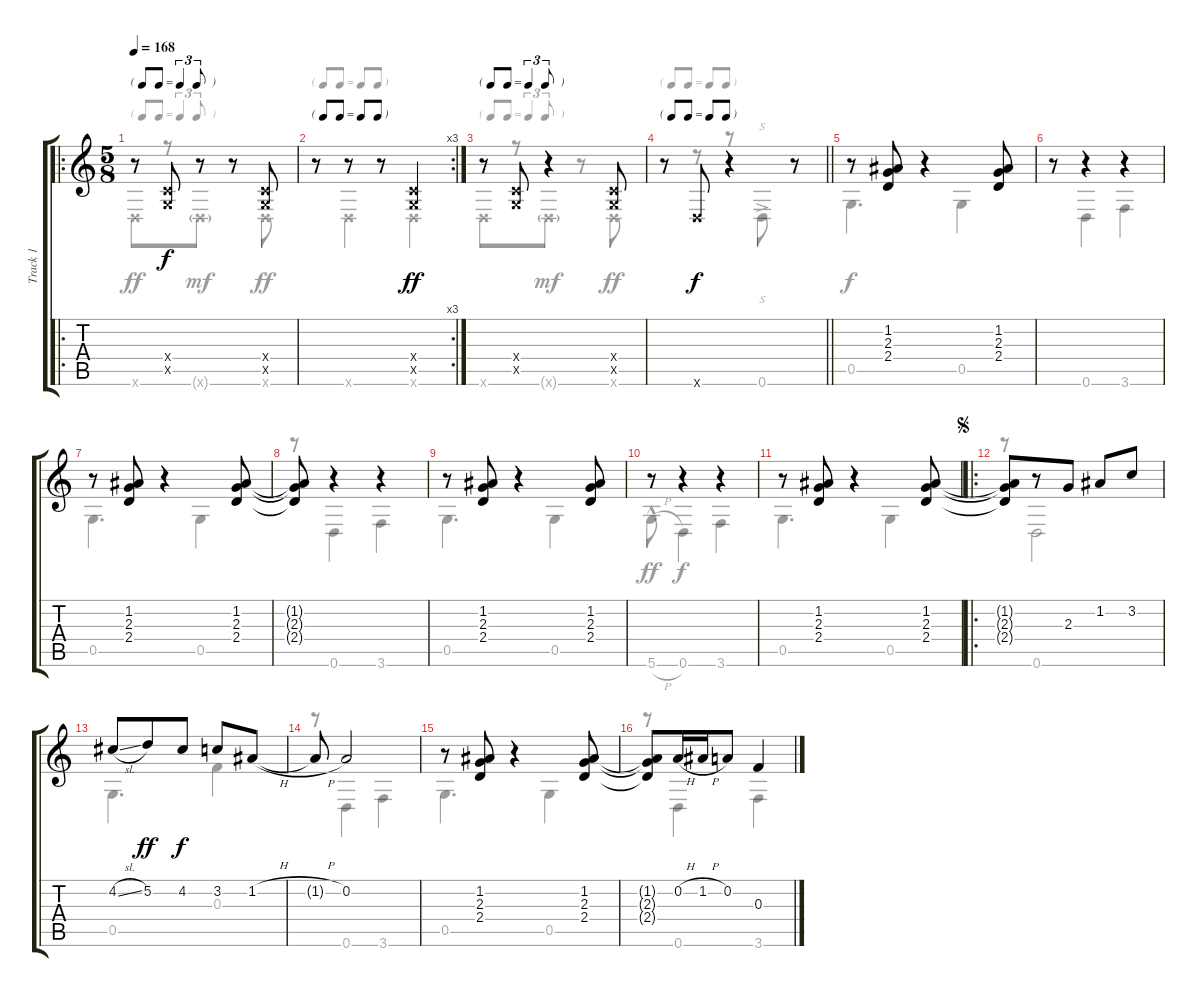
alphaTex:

\track ("Track 1" "Track 1") {instrument acousticguitarsteel}
\staff {score tabs}
\tuning (D4 A3 F3 C3 G2 D2) {hide}
\voice
\ro
\ts (5 8)
\tf triplet8th
\tempo 168
\clef g2
\ks c
r.8{dy f instrument acousticguitarsteel} (0.4{x} 0.5{x}).8 r.8 r.8 (0.4{x} 0.5{x}).8 |
\rc 3
\tf none
r.8 r.8 r.8 (0.4{x} 0.5{x}).4{dy ff} |
\tf triplet8th
r.8 (0.4{x} 0.5{x}).8 r.4 (0.4{x} 0.5{x}).8 |
\tf none
\barLineRight lightlight
r.8 0.6{x}.8{dy f} r.4 r.8 |
r.8 (1.2 2.3 2.4).8 r.4 (1.2 2.3 2.4).8 |
r.8 r.4{beam split} r.4{beam Up} |
r.8 (1.2 2.3 2.4).8 r.4 (1.2 2.3 2.4).8 |
(1.2{t} 2.3{t} 2.4{t}).8 r.4{beam split} r.4{beam Up} |
r.8 (1.2 2.3 2.4).8 r.4 (1.2 2.3 2.4).8 |
r.8 r.4{beam split} r.4{beam Up} |
r.8 (1.2 2.3 2.4).8 r.4 (1.2 2.3 2.4).8 |
\ro
\jump segno
(1.2{t} 2.3{t} 2.4{t}).8 r.8 2.3.8 1.2.8 3.2.8 |
4.2{sl}.8 5.2.8{dy ff} 4.2.8{dy f} 3.2.8 1.2{h}.8 |
1.2{h t}.8 0.2.2 |
r.8 (1.2 2.3 2.4).8 r.4 (1.2 2.3 2.4).8 |
(1.2{t} 2.3{t} 2.4{t}).8 0.2{h}.16 1.2{h}.16 0.2.8 0.3.4
\voice
\clef g2
\ottava regular
\simile none
\ks c
0.6{x}.8{dy ff} r.8 0.6{g x}.8{dy mf} r.8 0.6{x}.8{dy ff} |
r.8 0.6{x}.4 0.6{x}.4 |
0.6{x}.8 r.8 0.6{g x}.8{dy mf} r.8 0.6{x}.8{dy ff} |
\barLineRight lightlight
r.8 r.8 r.8 0.6{ac}.8{s} r.8 |
0.5.4{d dy f} 0.5.4 |
r.8 0.6.4 3.6.4 |
0.5.4{d} 0.5.4 |
r.8 0.6.4 3.6.4 |
0.5.4{d} 0.5.4 |
5.6{h hac}.8{dy ff} 0.6.4{dy f} 3.6.4 |
0.5.4{d} 0.5.4 |
r.8 0.6.2 |
0.5.4{d} 0.3.4 |
r.8 0.6.4 3.6.4 |
0.5.4{d} 0.5.4 |
r.8 0.6.4 3.6.4
